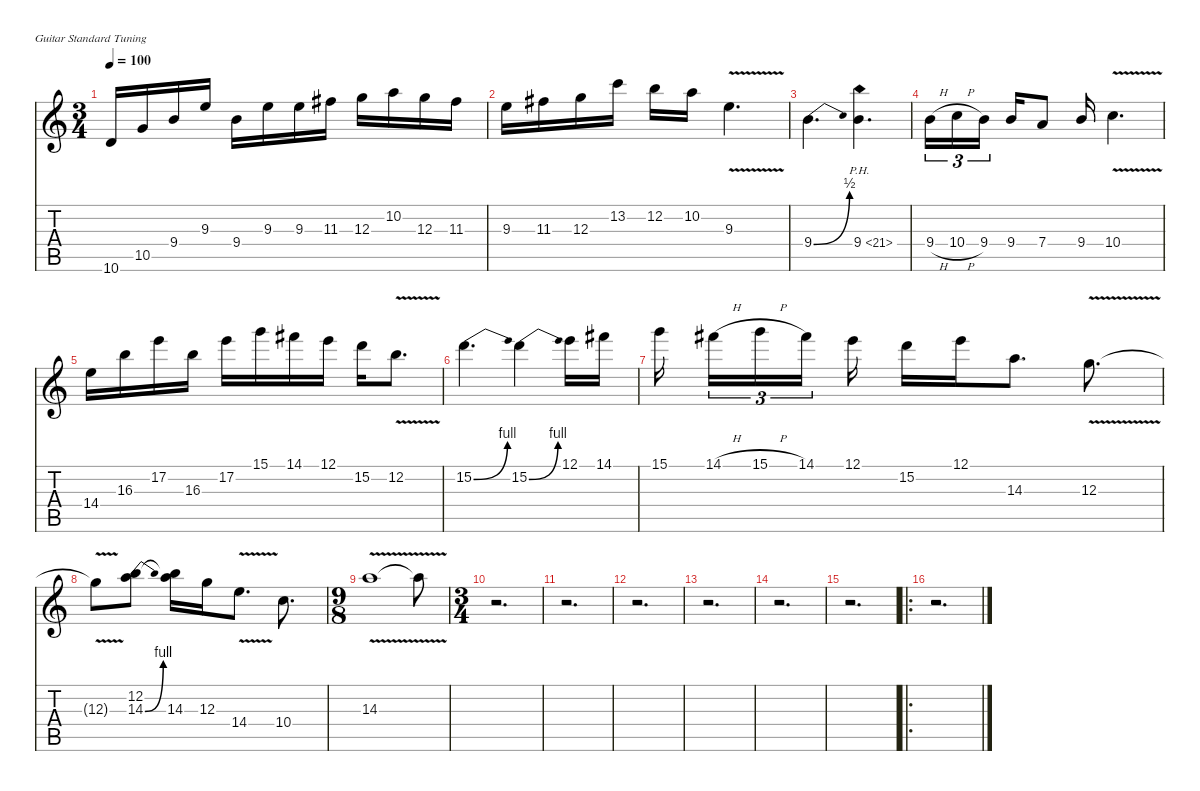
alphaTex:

\defaultSystemsLayout 4
\hideDynamics
\bracketExtendMode nobrackets
\singleTrackTrackNamePolicy hidden
\multiTrackTrackNamePolicy hidden
\firstSystemTrackNameMode fullname
\firstSystemTrackNameOrientation horizontal
\otherSystemsTrackNameOrientation horizontal
\track ("Guitar" "od.guit.") {instrument overdrivenguitar}
\staff {score tabs}
\tuning (E4 B3 G3 D3 A2 E2)
\ts (3 4)
\tempo 100
\clef g2
\ks c
10.6.16{dy f beam Up} 10.5.16{beam Up} 9.4.16{beam Up} 9.3.16{beam Up} 9.4.16{beam Down} 9.3.16{beam Down} 9.3.16{beam Down} 11.3{acc #}.16{beam Down} 12.3.16{beam Down} 10.2.16{beam Down} 12.3.16{beam Down} 11.3{acc #}.16{beam Down} |
9.3.16{beam Down} 11.3{acc #}.16{beam Down} 12.3.16{beam Down} 13.2.16{beam Down} 12.2.16{beam Down} 10.2.16{beam Down} 9.3{v}.4{d beam Down} |
9.4{be (bend 0 0 9.999999599999999 2)}.4{d beam Down} 9.4{ph 12}.4{d beam Down} |
9.4{h}.16{tu (3 2) beam Down} 10.4{h}.16{tu (3 2) beam Down} 9.4.16{tu (3 2) beam Down} 9.4.16{beam Up} 7.4.8{beam Up} 9.4.16{beam Up} 10.4{v}.4{d beam Down} |
14.4.16{beam Down} 16.3.16{beam Down} 17.2.16{beam Down} 16.3.16{beam Down} 17.2.16{beam Down} 15.1.16{beam Down} 14.1{acc #}.16{beam Down} 12.1.16{beam Down} 15.2.16{beam Down} 12.2{v}.8{d beam Down} |
15.2{be (bend 0 0 15 4)}.4{d beam Down} 15.2{be (bend 0 0 15 4)}.4{beam Down} 12.1.16{beam Down} 14.1{acc #}.16{beam Down} |
15.1.16{beam Down} 14.1{h acc #}.16{tu (3 2) beam Down} 15.1{h}.16{tu (3 2) beam Down} 14.1{acc #}.16{tu (3 2) beam Down} 12.1.16{beam Down} 15.2.16{beam Down} 12.1.16{beam Down} 14.3.8{d beam Down} 12.3{v}.8{d beam Down} |
12.3{v t}.8{beam Down} (12.2 14.3{be (bend 0 0 15 4)}).8{beam Down} (12.2{t} 14.3).16{beam Down} 12.3.16{beam Down} 14.4{v}.8{d beam Down} 10.4.8{d beam Down} |
\ts (9 8)
\beaming (8 3 3 3)
14.3{v}.1{dy mp beam Down} 14.3{v t}.8{dy f beam Down} |
\ts (3 4)
\beaming (8 2 2 2)
r.2{d beam Down} |
r.2{d beam Down} |
r.2{d beam Down} |
r.2{d beam Down} |
r.2{d beam Down} |
r.2{d beam Down} |
\ro
r.2{d beam Down}
